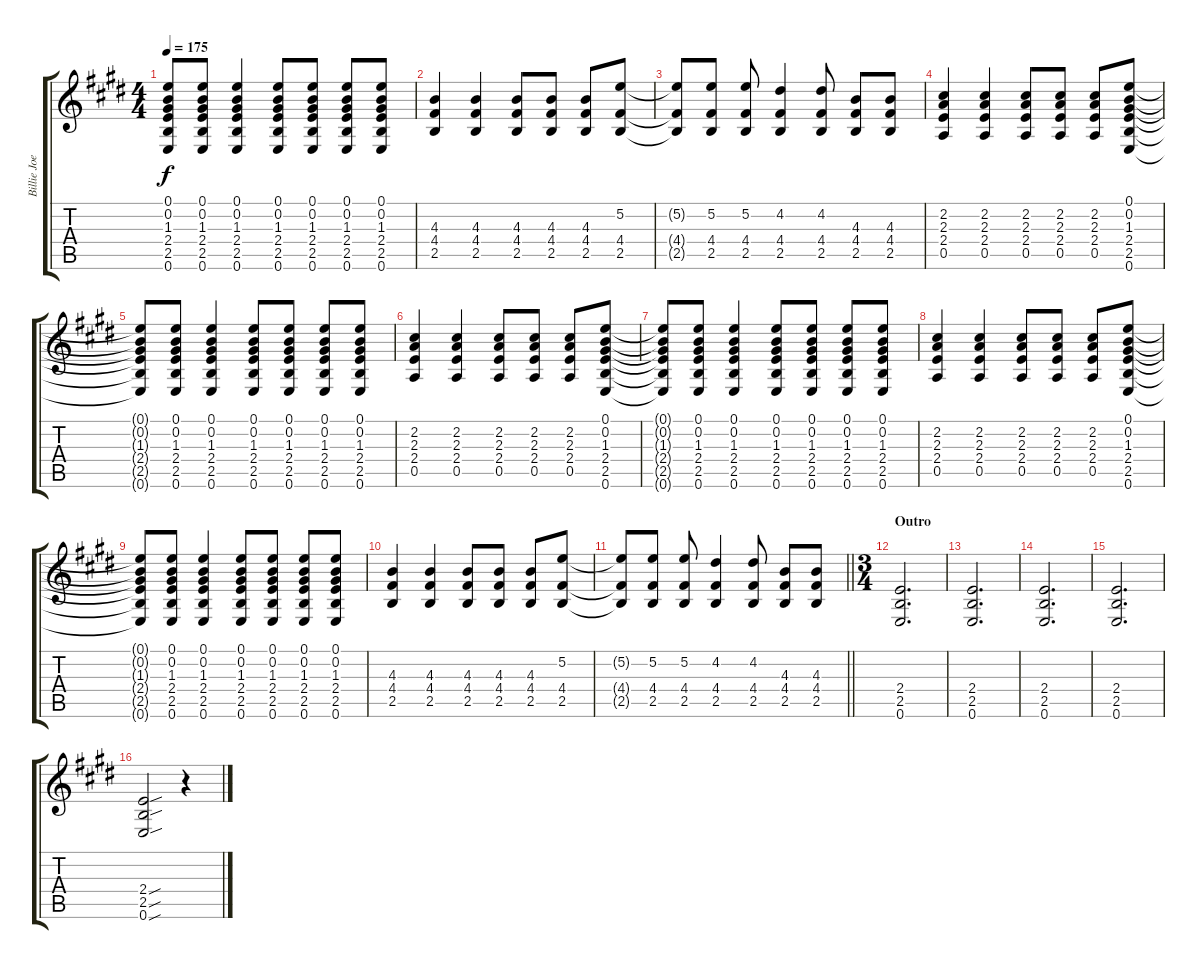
\track ("Billie Joe Armstrong (Rhthym Guitar)" "Billie Joe") {instrument distortionguitar}
\staff {score tabs}
\tuning (E4 B3 G3 D3 A2 E2) {hide}
\ts (4 4)
\tempo 175
\clef g2
\ks e
(0.1{t} 0.2{t} 1.3{t} 2.4{t} 2.5{t} 0.6{t}).8{dy f} (0.1 0.2 1.3 2.4 2.5 0.6).8 (0.1 0.2 1.3 2.4 2.5 0.6).4 (0.1 0.2 1.3 2.4 2.5 0.6).8 (0.1 0.2 1.3 2.4 2.5 0.6).8 (0.1 0.2 1.3 2.4 2.5 0.6).8 (0.1 0.2 1.3 2.4 2.5 0.6).8 |
(4.3 4.4 2.5).4 (4.3 4.4 2.5).4 (4.3 4.4 2.5).8 (4.3 4.4 2.5).8 (4.3 4.4 2.5).8 (5.2 4.4 2.5).8 |
(5.2{t} 4.4{t} 2.5{t}).8 (5.2 4.4 2.5).8 (5.2 4.4 2.5).8 (4.2 4.4 2.5).4 (4.2 4.4 2.5).8 (4.3 4.4 2.5).8 (4.3 4.4 2.5).8 |
(2.2 2.3 2.4 0.5).4 (2.2 2.3 2.4 0.5).4 (2.2 2.3 2.4 0.5).8 (2.2 2.3 2.4 0.5).8 (2.2 2.3 2.4 0.5).8 (0.1 0.2 1.3 2.4 2.5 0.6).8 |
(0.1{t} 0.2{t} 1.3{t} 2.4{t} 2.5{t} 0.6{t}).8 (0.1 0.2 1.3 2.4 2.5 0.6).8 (0.1 0.2 1.3 2.4 2.5 0.6).4 (0.1 0.2 1.3 2.4 2.5 0.6).8 (0.1 0.2 1.3 2.4 2.5 0.6).8 (0.1 0.2 1.3 2.4 2.5 0.6).8 (0.1 0.2 1.3 2.4 2.5 0.6).8 |
(2.2 2.3 2.4 0.5).4 (2.2 2.3 2.4 0.5).4 (2.2 2.3 2.4 0.5).8 (2.2 2.3 2.4 0.5).8 (2.2 2.3 2.4 0.5).8 (0.1 0.2 1.3 2.4 2.5 0.6).8 |
(0.1{t} 0.2{t} 1.3{t} 2.4{t} 2.5{t} 0.6{t}).8 (0.1 0.2 1.3 2.4 2.5 0.6).8 (0.1 0.2 1.3 2.4 2.5 0.6).4 (0.1 0.2 1.3 2.4 2.5 0.6).8 (0.1 0.2 1.3 2.4 2.5 0.6).8 (0.1 0.2 1.3 2.4 2.5 0.6).8 (0.1 0.2 1.3 2.4 2.5 0.6).8 |
(2.2 2.3 2.4 0.5).4 (2.2 2.3 2.4 0.5).4 (2.2 2.3 2.4 0.5).8 (2.2 2.3 2.4 0.5).8 (2.2 2.3 2.4 0.5).8 (0.1 0.2 1.3 2.4 2.5 0.6).8 |
(0.1{t} 0.2{t} 1.3{t} 2.4{t} 2.5{t} 0.6{t}).8 (0.1 0.2 1.3 2.4 2.5 0.6).8 (0.1 0.2 1.3 2.4 2.5 0.6).4 (0.1 0.2 1.3 2.4 2.5 0.6).8 (0.1 0.2 1.3 2.4 2.5 0.6).8 (0.1 0.2 1.3 2.4 2.5 0.6).8 (0.1 0.2 1.3 2.4 2.5 0.6).8 |
(4.3 4.4 2.5).4 (4.3 4.4 2.5).4 (4.3 4.4 2.5).8 (4.3 4.4 2.5).8 (4.3 4.4 2.5).8 (5.2 4.4 2.5).8 |
\barLineRight lightlight
(5.2{t} 4.4{t} 2.5{t}).8 (5.2 4.4 2.5).8 (5.2 4.4 2.5).8 (4.2 4.4 2.5).4 (4.2 4.4 2.5).8 (4.3 4.4 2.5).8 (4.3 4.4 2.5).8 |
\ts (3 4)
\section ("" "Outro")
(2.4 2.5 0.6).2{d} |
(2.4 2.5 0.6).2{d} |
(2.4 2.5 0.6).2{d} |
(2.4 2.5 0.6).2{d} |
(2.4{sou} 2.5{sou} 0.6{sou}).2 r.4
